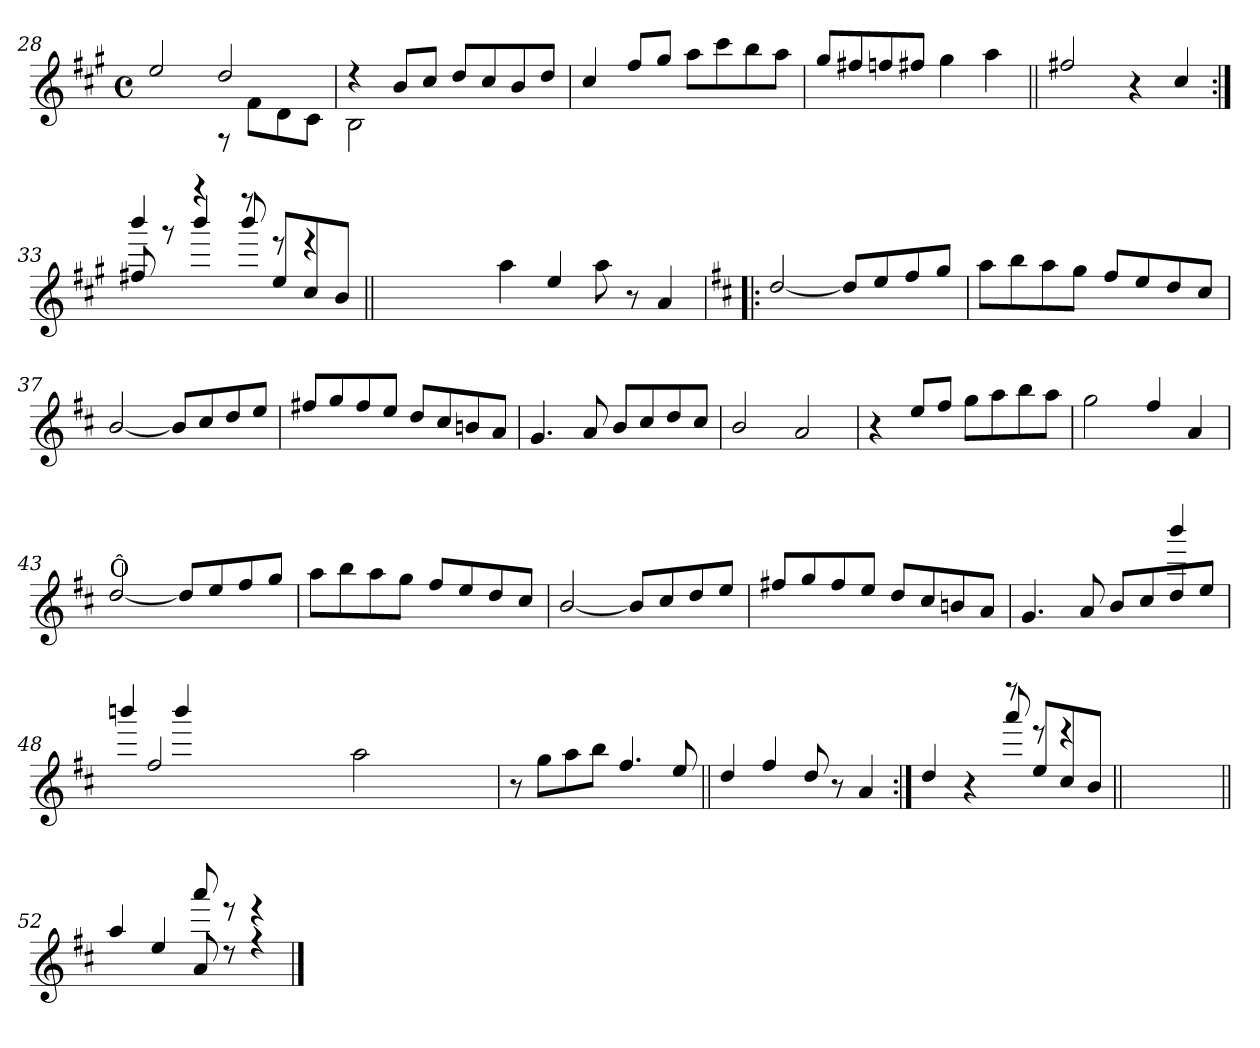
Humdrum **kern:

**kern
*part1
*staff1
!!LO:LB:g=z
*clefG2
*k[f#c#g#]
*A:
*M4/4
*met(c)
=28
*^
2ee/	2ryy
2dd/	8rF
.	8f#\L
.	8d\
.	8c#\J
=29	=29
4r	2B\
8b/L	.
8cc#/J	.
8dd/L	2ryy
8cc#/	.
8b/	.
8dd/J	.
*v	*v
=30
4cc#/
8ff#/L
8gg#/J
8aa\L
8ccc#\
8bb\
8aa\J
=31
8gg#/L
8ff#X/
8ffn/
8ff#X/J
4gg#\
4aa\
!!LO:LB:g=z
=32||
2ff#X/
4r
4cc#/
=33:|!
*^
8ff#X/	4bbb!/
8r	.
4r	4bbb!/
8r	8bbb!/
8ee/L	8reee
8cc#/	4reee
8b/J	.
*v	*v
=33X331||
1ryy
!!LO:PB:g=z
=34-
4aa\
4ee/
8aa\
8r
4a/
=35!|:
*k[f#c#]
*D:
[2dd/
8dd/L]
8ee/
8ff#/
8gg/J
=36
8aa\L
8bb\
8aa\
8gg\J
8ff#/L
8ee/
8dd/
8cc#/J
=37
[2b/
8b/L]
8cc#/
8dd/
8ee/J
!!LO:LB:g=z
=38
8ff#X/L
8gg/
8ff#/
8ee/J
8dd/L
8cc#/
8bn/
8a/J
=39
4.g/
8a/
8b/L
8cc#/
8dd/
8cc#/J
=40
2b/
2a/
=41
4r
8ee/L
8ff#/J
8gg\L
8aa\
8bb\
8aa\J
!!LO:LB:g=z
=42
2gg\
4ff#/
4a/
=43
!LO:TX:a:t=Ô
[2dd/
8dd/L]
8ee/
8ff#/
8gg/J
=44
8aa\L
8bb\
8aa\
8gg\J
8ff#/L
8ee/
8dd/
8cc#/J
=45
[2b/
8b/L]
8cc#/
8dd/
8ee/J
!!LO:LB:g=z
=46
8ff#X/L
8gg/
8ff#/
8ee/J
8dd/L
8cc#/
8bn/
8a/J
=47
*^
4.g/	2.ryy
8a/	.
8b/L	.
8cc#/	.
8dd/	4bbb!/
8ee/J	.
=48	=48
8ryy	4bbbn!/
2ff#/	.
.	4bbb!/
.	2ryy
8ryy	.
8ryy	.
8ryy	.
8ryy	1ryy
2aa\	.
8ryy	.
8ryy	.
8ryy	.
*v	*v
=49
8r
8gg\L
8aa\
8bb\J
4.ff#/
8ee/
!!LO:LB:g=z
=50||
4dd/
4ff#/
8dd/
8r
4a/
=51:|!
*^
4dd/	2ryy
4r	.
8r	8aaa!/
8ee/L	8rddd
8cc#/	4rddd
8b/J	.
*v	*v
=51X512||
1ryy
=52||
*^
4aa/	2ryy
4ee/	.
8a/	8aaa!/
8r	8rddd
4r	4rddd
*v	*v
==
*-
